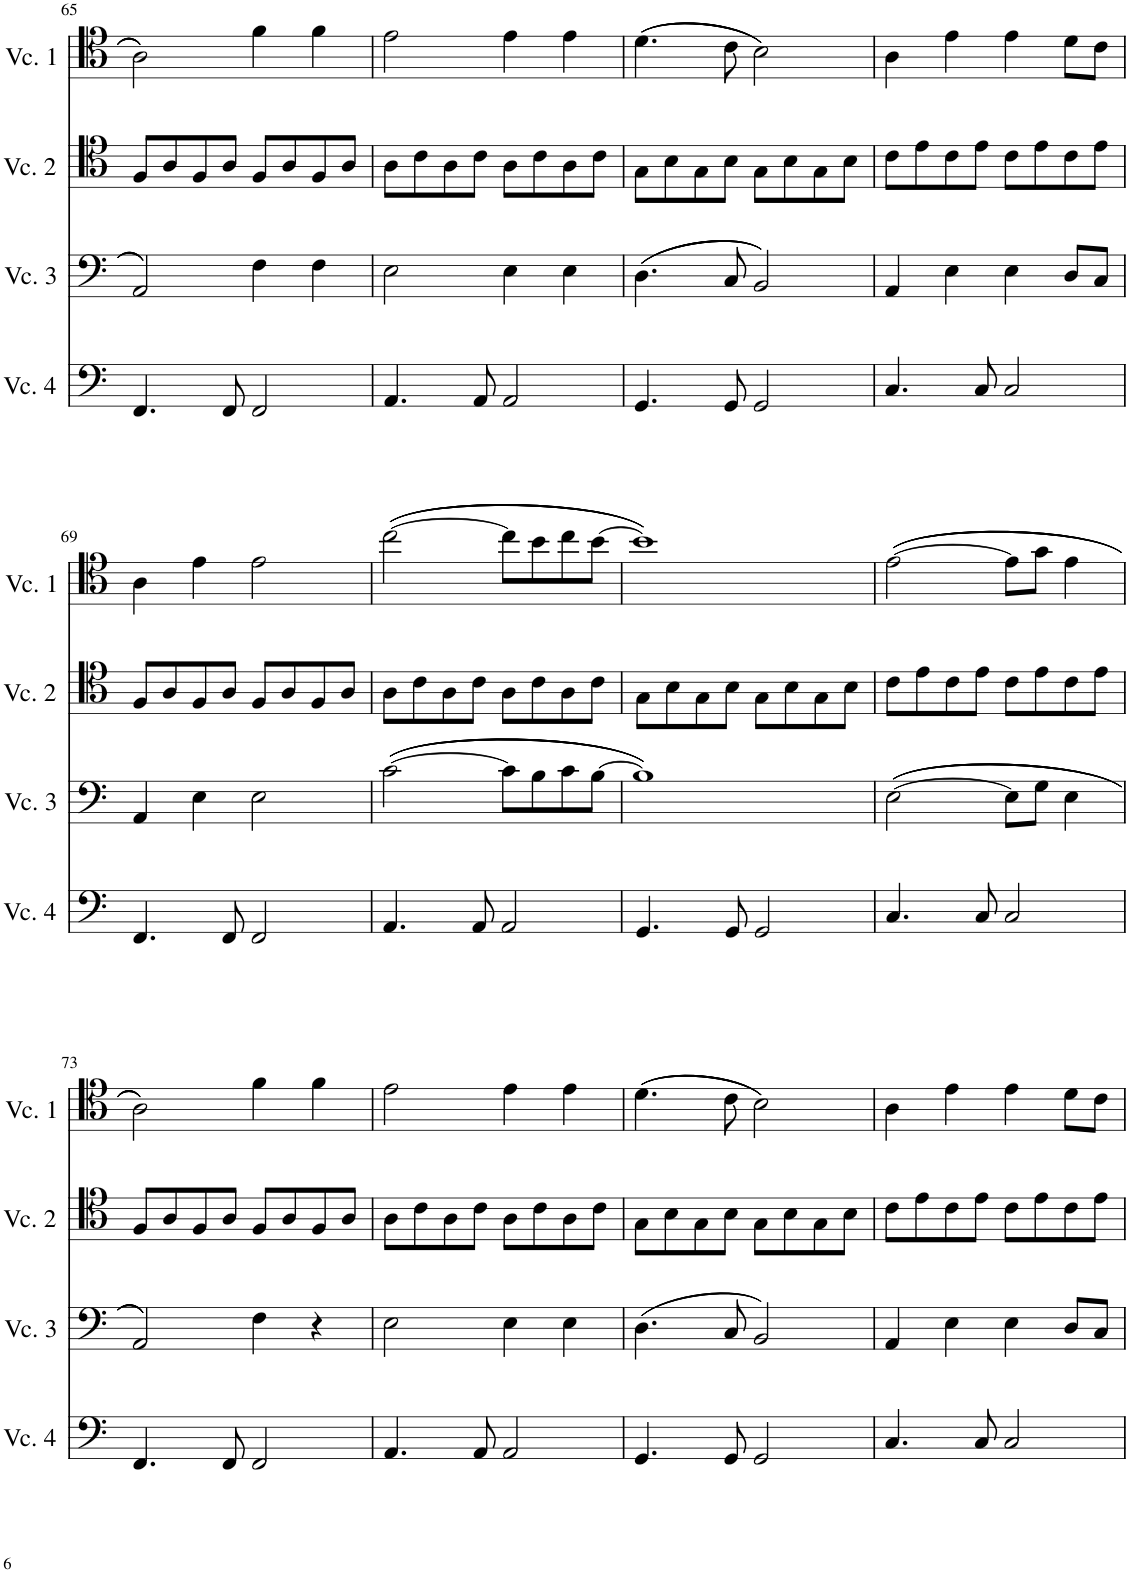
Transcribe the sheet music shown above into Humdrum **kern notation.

**kern	**kern	**kern	**kern
*part4	*part3	*part2	*part1
*staff4	*staff3	*staff2	*staff1
*I"Cello 4	*I"Cello 3	*I"Cello 2	*I"Cello 1
!!LO:PB:g=z
*clefF4	*clefF4	*clefC4	*clefC4
*k[]	*k[]	*k[]	*k[]
*M4/4	*M4/4	*M4/4	*M4/4
=65	=65	=65	=65
4.FF/	2AA/	8F/L	2A\
.	.	8A/	.
.	.	8F/	.
8FF/	.	8A/J	.
2FF/	4F\	8F/L	4f\
.	.	8A/	.
.	4F\	8F/	4f\
.	.	8A/J	.
=66	=66	=66	=66
4.AA/	2E\	8A\L	2e\
.	.	8c\	.
.	.	8A\	.
8AA/	.	8c\J	.
2AA/	4E\	8A\L	4e\
.	.	8c\	.
.	4E\	8A\	4e\
.	.	8c\J	.
=67	=67	=67	=67
4.GG/	(((4.D\	8G\L	(((4.d\
.	.	8B\	.
.	.	8G\	.
8GG/	8C/	8B\J	8c\
2GG/	2BB/)))	8G\L	2B\)))
.	.	8B\	.
.	.	8G\	.
.	.	8B\J	.
=68	=68	=68	=68
4.C/	4AA/	8c\L	4A\
.	.	8e\	.
.	4E\	8c\	4e\
8C/	.	8e\J	.
2C/	4E\	8c\L	4e\
.	.	8e\	.
.	8D/L	8c\	8d\L
.	8C/J	8e\J	8c\J
!!LO:LB:g=z
=69	=69	=69	=69
4.FF/	4AA/	8F/L	4A\
.	.	8A/	.
.	4E\	8F/	4e\
8FF/	.	8A/J	.
2FF/	2E\	8F/L	2e\
.	.	8A/	.
.	.	8F/	.
.	.	8A/J	.
=70	=70	=70	=70
4.AA/	((([2c\	8A\L	((([2cc\
.	.	8c\	.
.	.	8A\	.
8AA/	.	8c\J	.
2AA/	8c\L]	8A\L	8cc\L]
.	8B\	8c\	8b\
.	8c\	8A\	8cc\
.	[8B\J	8c\J	[8b\J
=71	=71	=71	=71
4.GG/	1B])))	8G\L	1b])))
.	.	8B\	.
.	.	8G\	.
8GG/	.	8B\J	.
2GG/	.	8G\L	.
.	.	8B\	.
.	.	8G\	.
.	.	8B\J	.
=72	=72	=72	=72
4.C/	((([2E\	8c\L	((([2e\
.	.	8e\	.
.	.	8c\	.
8C/	.	8e\J	.
2C/	8E\L]	8c\L	8e\L]
.	8G\J	8e\	8g\J
.	4E\	8c\	4e\
.	.	8e\J	.
!!LO:LB:g=z
=73	=73	=73	=73
4.FF/	2AA/)))	8F/L	2A\)))
.	.	8A/	.
.	.	8F/	.
8FF/	.	8A/J	.
2FF/	4F\	8F/L	4f\
.	.	8A/	.
.	4r	8F/	4f\
.	.	8A/J	.
=74	=74	=74	=74
4.AA/	2E\	8A\L	2e\
.	.	8c\	.
.	.	8A\	.
8AA/	.	8c\J	.
2AA/	4E\	8A\L	4e\
.	.	8c\	.
.	4E\	8A\	4e\
.	.	8c\J	.
=75	=75	=75	=75
4.GG/	((4.D\	8G\L	(((4.d\
.	.	8B\	.
.	.	8G\	.
8GG/	8C/	8B\J	8c\
2GG/	2BB/))	8G\L	2B\)))
.	.	8B\	.
.	.	8G\	.
.	.	8B\J	.
=76	=76	=76	=76
4.C/	4AA/	8c\L	4A\
.	.	8e\	.
.	4E\	8c\	4e\
8C/	.	8e\J	.
2C/	4E\	8c\L	4e\
.	.	8e\	.
.	8D/L	8c\	8d\L
.	8C/J	8e\J	8c\J
=	=	=	=
*-	*-	*-	*-
